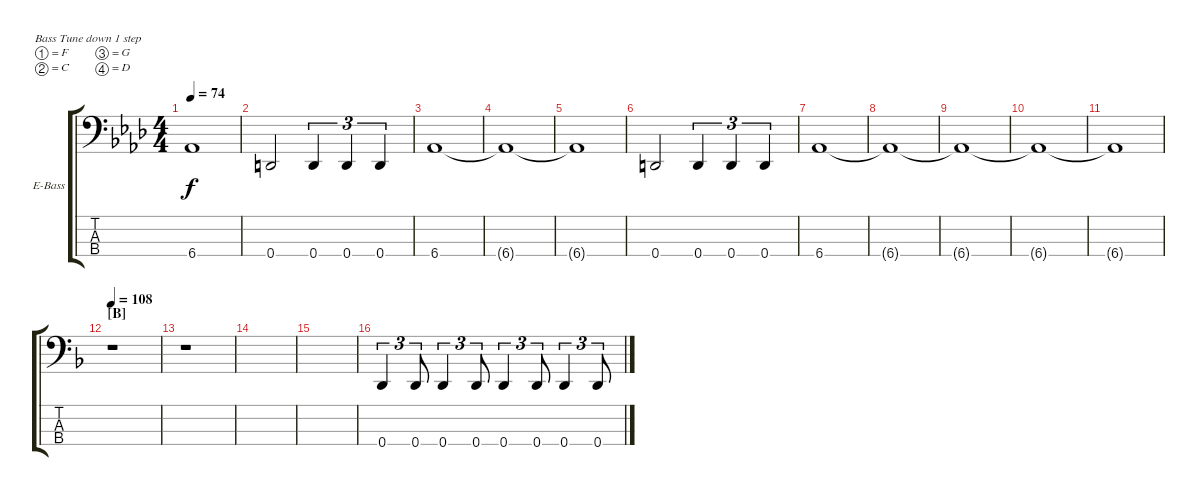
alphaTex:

\defaultSystemsLayout 4
\bracketExtendMode groupsimilarinstruments
\firstSystemTrackNameOrientation horizontal
\otherSystemsTrackNameOrientation horizontal
\track ("Electric Bass" "E-Bass") {instrument electricbassfinger}
\staff {score tabs}
\tuning (F2 C2 G1 D1)
\ts (4 4)
\tempo 74
\clef f4
\ks ab
6.4{t}.1{dy f} |
0.4.2 0.4.4{tu (3 2)} 0.4.4{tu (3 2)} 0.4.4{tu (3 2)} |
6.4.1 |
6.4{t}.1 |
6.4{t}.1 |
0.4.2 0.4.4{tu (3 2)} 0.4.4{tu (3 2)} 0.4.4{tu (3 2)} |
6.4.1 |
6.4{t}.1 |
6.4{t}.1 |
6.4{t}.1 |
6.4{t}.1 |
\section ("B" "")
\tempo 108
\ks dminor
r.1 |
r.1 |
|
|
0.4.4{tu (3 2)} 0.4.8{tu (3 2)} 0.4.4{tu (3 2)} 0.4.8{tu (3 2)} 0.4.4{tu (3 2)} 0.4.8{tu (3 2)} 0.4.4{tu (3 2)} 0.4.8{tu (3 2)}
